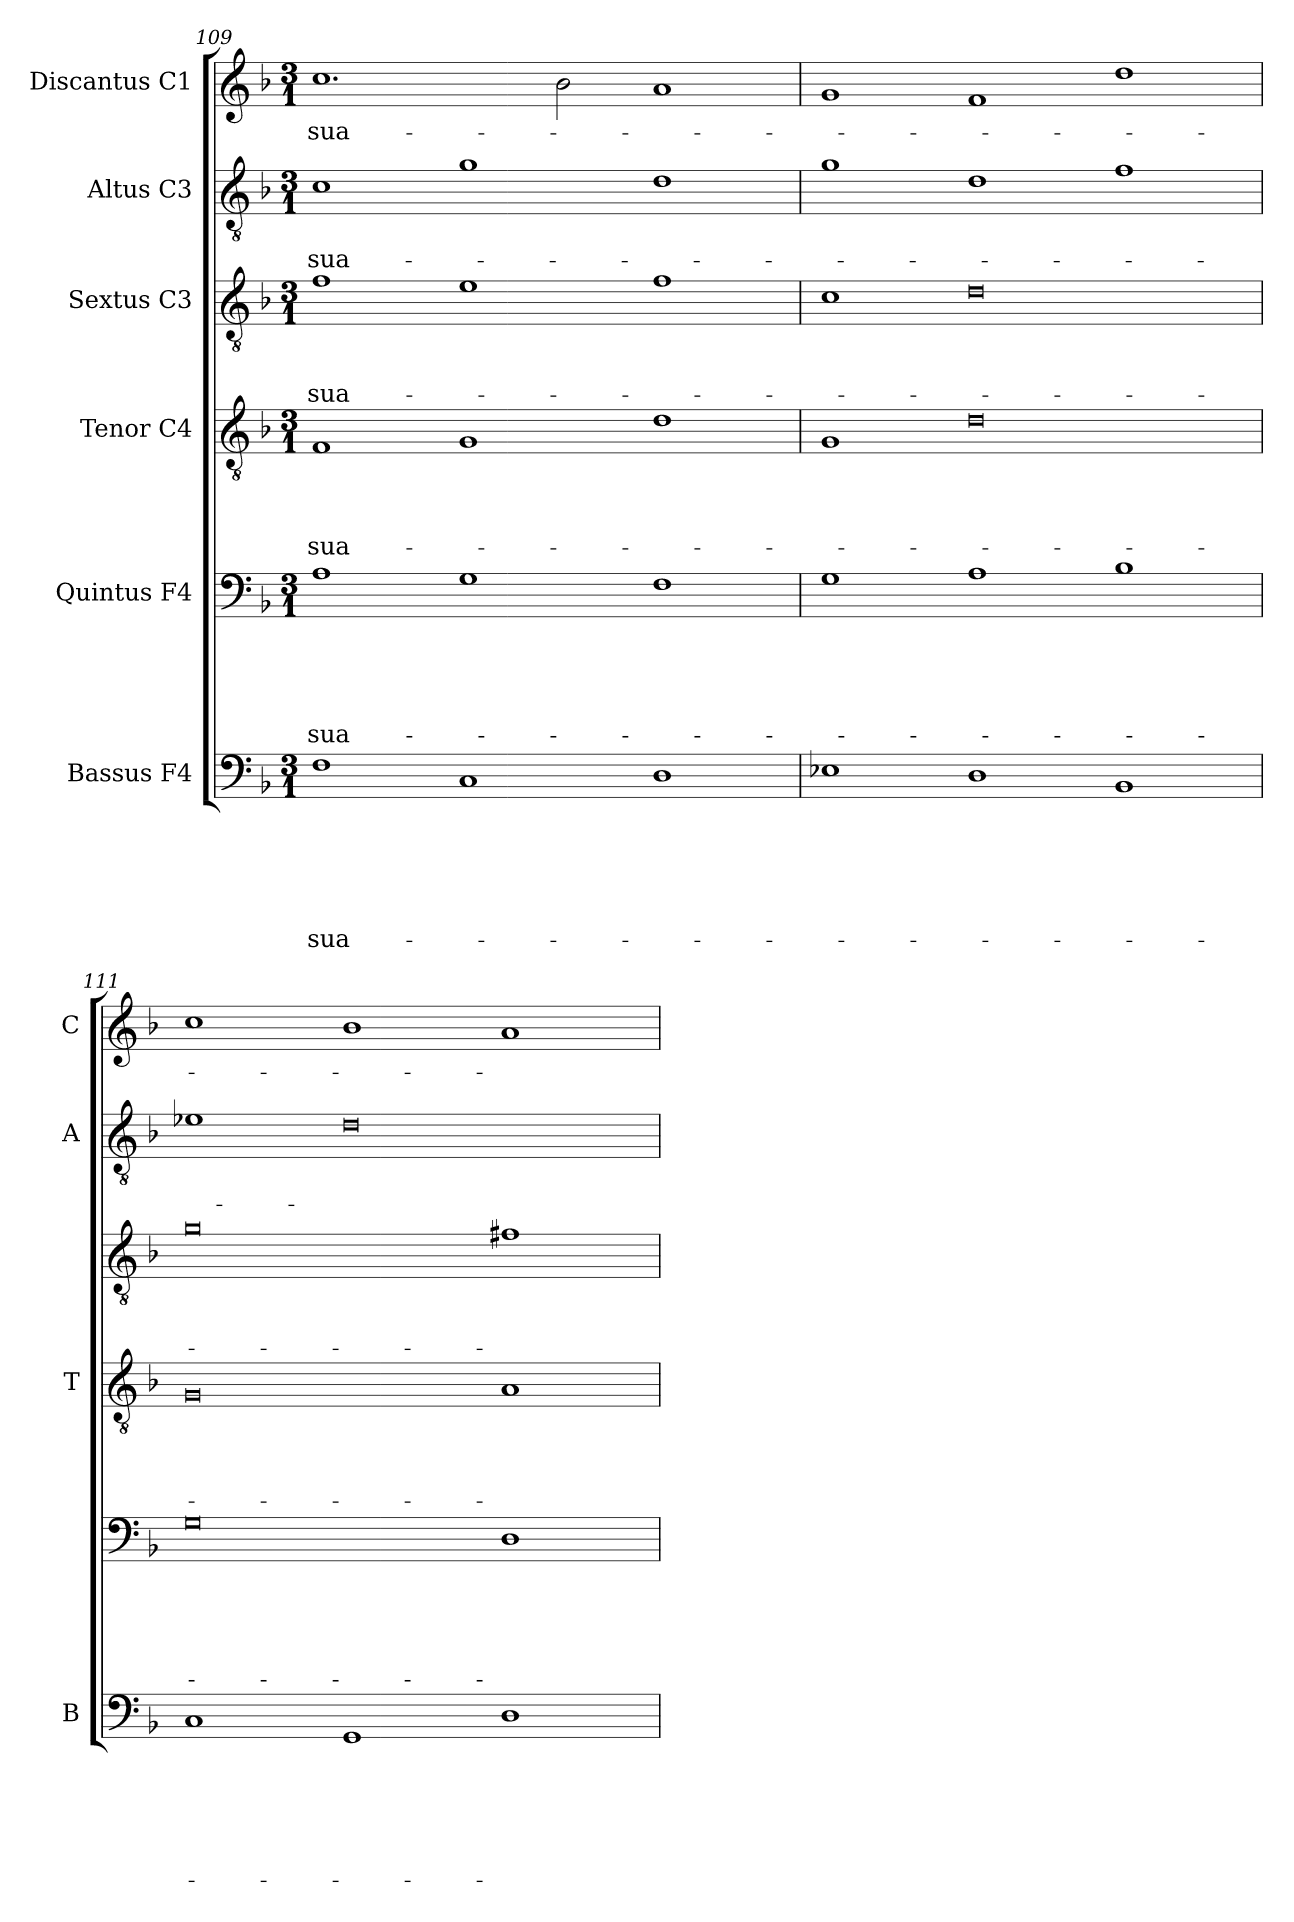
**kern	**text	**text	**text	**text	**text	**text	**kern	**text	**text	**text	**text	**text	**kern	**text	**text	**text	**text	**kern	**text	**text	**text	**kern	**text	**text	**kern	**text
*part6	*part6	*part6	*part6	*part6	*part6	*part6	*part5	*part5	*part5	*part5	*part5	*part5	*part4	*part4	*part4	*part4	*part4	*part3	*part3	*part3	*part3	*part2	*part2	*part2	*part1	*part1
*staff6	*staff6	*staff6	*staff6	*staff6	*staff6	*staff6	*staff5	*staff5	*staff5	*staff5	*staff5	*staff5	*staff4	*staff4	*staff4	*staff4	*staff4	*staff3	*staff3	*staff3	*staff3	*staff2	*staff2	*staff2	*staff1	*staff1
*I"Bassus F4	*	*	*	*	*	*	*I"Quintus F4	*	*	*	*	*	*I"Tenor C4	*	*	*	*	*I"Sextus C3	*	*	*	*I"Altus C3	*	*	*I"Discantus C1	*
*I'B	*	*	*	*	*	*	*	*	*	*	*	*	*I'T	*	*	*	*	*	*	*	*	*I'A	*	*	*I'C	*
!!LO:LB:g=z
*clefF4	*	*	*	*	*	*	*clefF4	*	*	*	*	*	*clefGv2	*	*	*	*	*clefGv2	*	*	*	*clefGv2	*	*	*clefG2	*
*k[b-]	*	*	*	*	*	*	*k[b-]	*	*	*	*	*	*k[b-]	*	*	*	*	*k[b-]	*	*	*	*k[b-]	*	*	*k[b-]	*
*F:	*	*	*	*	*	*	*F:	*	*	*	*	*	*F:	*	*	*	*	*F:	*	*	*	*F:	*	*	*F:	*
*M3/1	*	*	*	*	*	*	*M3/1	*	*	*	*	*	*M3/1	*	*	*	*	*M3/1	*	*	*	*M3/1	*	*	*M3/1	*
=109	=109	=109	=109	=109	=109	=109	=109	=109	=109	=109	=109	=109	=109	=109	=109	=109	=109	=109	=109	=109	=109	=109	=109	=109	=109	=109
!	!	!	!	!	!	!LO:LY:b	!	!	!	!	!	!LO:LY:b	!	!	!	!	!LO:LY:b	!	!	!	!LO:LY:b	!	!	!LO:LY:b	!	!LO:LY:b
1F	.	.	.	.	.	sua-	1A	.	.	.	.	sua-	1F	.	.	.	sua-	1f	.	.	sua-	1c	.	sua-	1.cc	sua-
1C	.	.	.	.	.	.	1G	.	.	.	.	.	1G	.	.	.	.	1e	.	.	.	1g	.	.	.	.
.	.	.	.	.	.	.	.	.	.	.	.	.	.	.	.	.	.	.	.	.	.	.	.	.	2b-\	.
1D	.	.	.	.	.	.	1F	.	.	.	.	.	1d	.	.	.	.	1f	.	.	.	1d	.	.	1a	.
=110	=110	=110	=110	=110	=110	=110	=110	=110	=110	=110	=110	=110	=110	=110	=110	=110	=110	=110	=110	=110	=110	=110	=110	=110	=110	=110
1E-X	.	.	.	.	.	.	1G	.	.	.	.	.	1G	.	.	.	.	1c	.	.	.	1g	.	.	1g	.
1D	.	.	.	.	.	.	1A	.	.	.	.	.	0d	.	.	.	.	0d	.	.	.	1d	.	.	1f	.
1BB-	.	.	.	.	.	.	1B-	.	.	.	.	.	.	.	.	.	.	.	.	.	.	1f	.	.	1dd	.
=111	=111	=111	=111	=111	=111	=111	=111	=111	=111	=111	=111	=111	=111	=111	=111	=111	=111	=111	=111	=111	=111	=111	=111	=111	=111	=111
1C	.	.	.	.	.	.	0G	.	.	.	.	.	0G	.	.	.	.	0g	.	.	.	1e-X	.	.	1cc	.
1GG	.	.	.	.	.	.	.	.	.	.	.	.	.	.	.	.	.	.	.	.	.	0d	.	.	1b-	.
1D	.	.	.	.	.	.	1D	.	.	.	.	.	1A	.	.	.	.	1f#X	.	.	.	.	.	.	1a	.
=	=	=	=	=	=	=	=	=	=	=	=	=	=	=	=	=	=	=	=	=	=	=	=	=	=	=
*-	*-	*-	*-	*-	*-	*-	*-	*-	*-	*-	*-	*-	*-	*-	*-	*-	*-	*-	*-	*-	*-	*-	*-	*-	*-	*-
